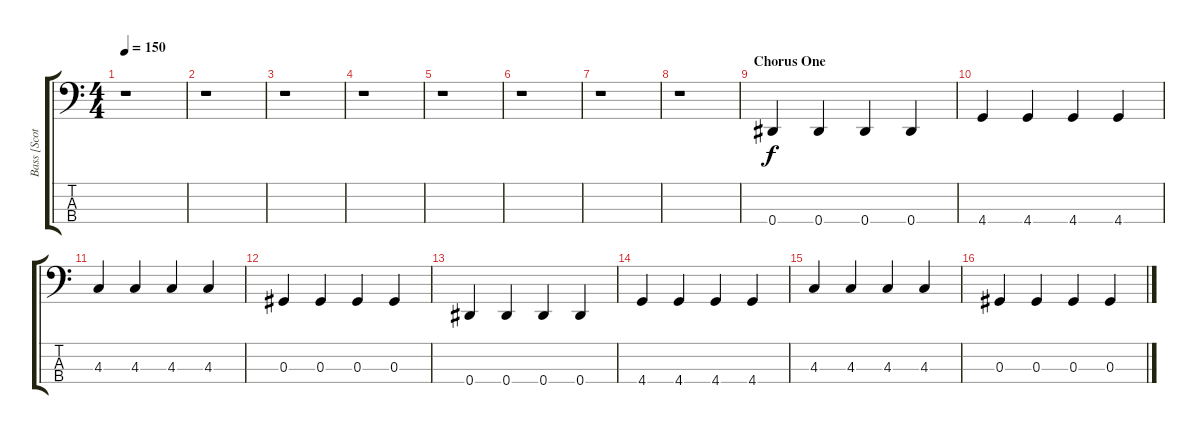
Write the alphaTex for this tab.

\track ("Bass [Scott Shriner]" "Bass [Scot") {instrument electricbassfinger}
\staff {score tabs}
\tuning (Gb2 Db2 Ab1 Eb1) {hide}
\ts (4 4)
\tempo 150
\clef f4
\ks c
r.1{dy f} |
r.1 |
r.1 |
r.1 |
r.1 |
r.1 |
r.1 |
r.1 |
\section ("" "Chorus One")
0.4.4{volume 13} 0.4.4 0.4.4 0.4.4 |
4.4.4 4.4.4 4.4.4 4.4.4 |
4.3.4 4.3.4 4.3.4 4.3.4 |
0.3.4 0.3.4 0.3.4 0.3.4 |
0.4.4{volume 13} 0.4.4 0.4.4 0.4.4 |
4.4.4 4.4.4 4.4.4 4.4.4 |
4.3.4 4.3.4 4.3.4 4.3.4 |
0.3.4 0.3.4 0.3.4 0.3.4
